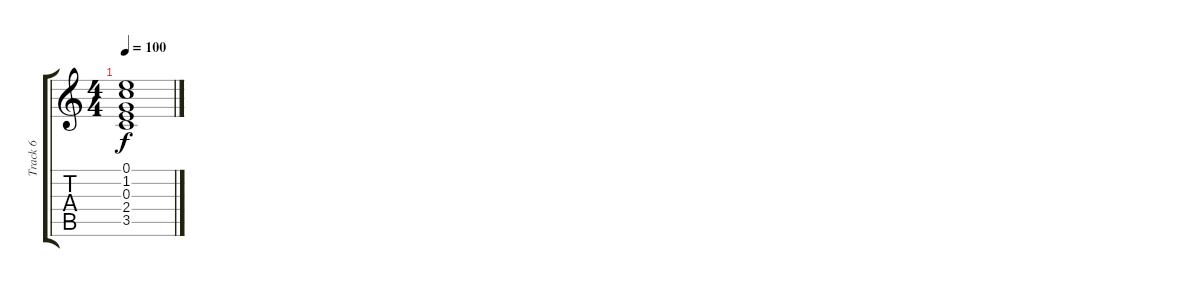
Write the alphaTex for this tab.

\track ("Track 6" "Track 6") {instrument electricguitarjazz}
\staff {score tabs}
\tuning (E4 B3 G3 D3 A2 E2) {hide}
\ts (4 4)
\tempo 100
\clef g2
\ks c
(0.1 1.2 0.3 2.4 3.5).1{dy f}
